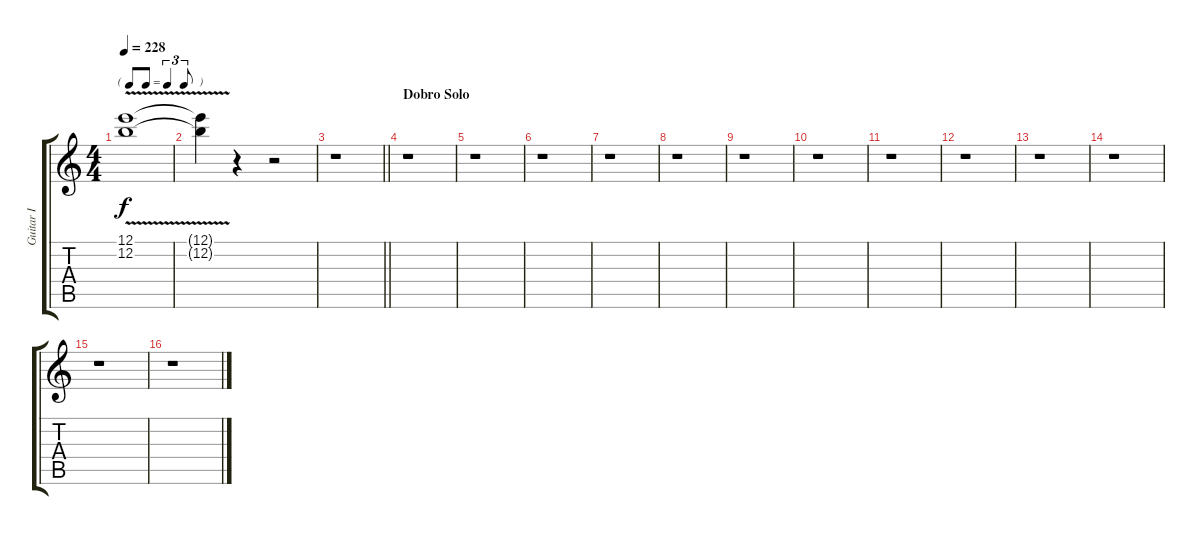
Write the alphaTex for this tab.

\track ("Guitar I" "Guitar I") {instrument acousticguitarsteel}
\staff {score tabs}
\tuning (E4 B3 G3 D3 A2 E2) {hide}
\ts (4 4)
\tf triplet8th
\tempo 228
\clef g2
\ks c
(12.1{v} 12.2{v}).1{dy f} |
(12.1{t} 12.2{t}).4 r.4 r.2 |
\barLineRight lightlight
r.1 |
\section ("" "Dobro Solo")
r.1 |
r.1 |
r.1 |
r.1 |
r.1 |
r.1 |
r.1 |
r.1 |
r.1 |
r.1 |
r.1 |
r.1 |
r.1
